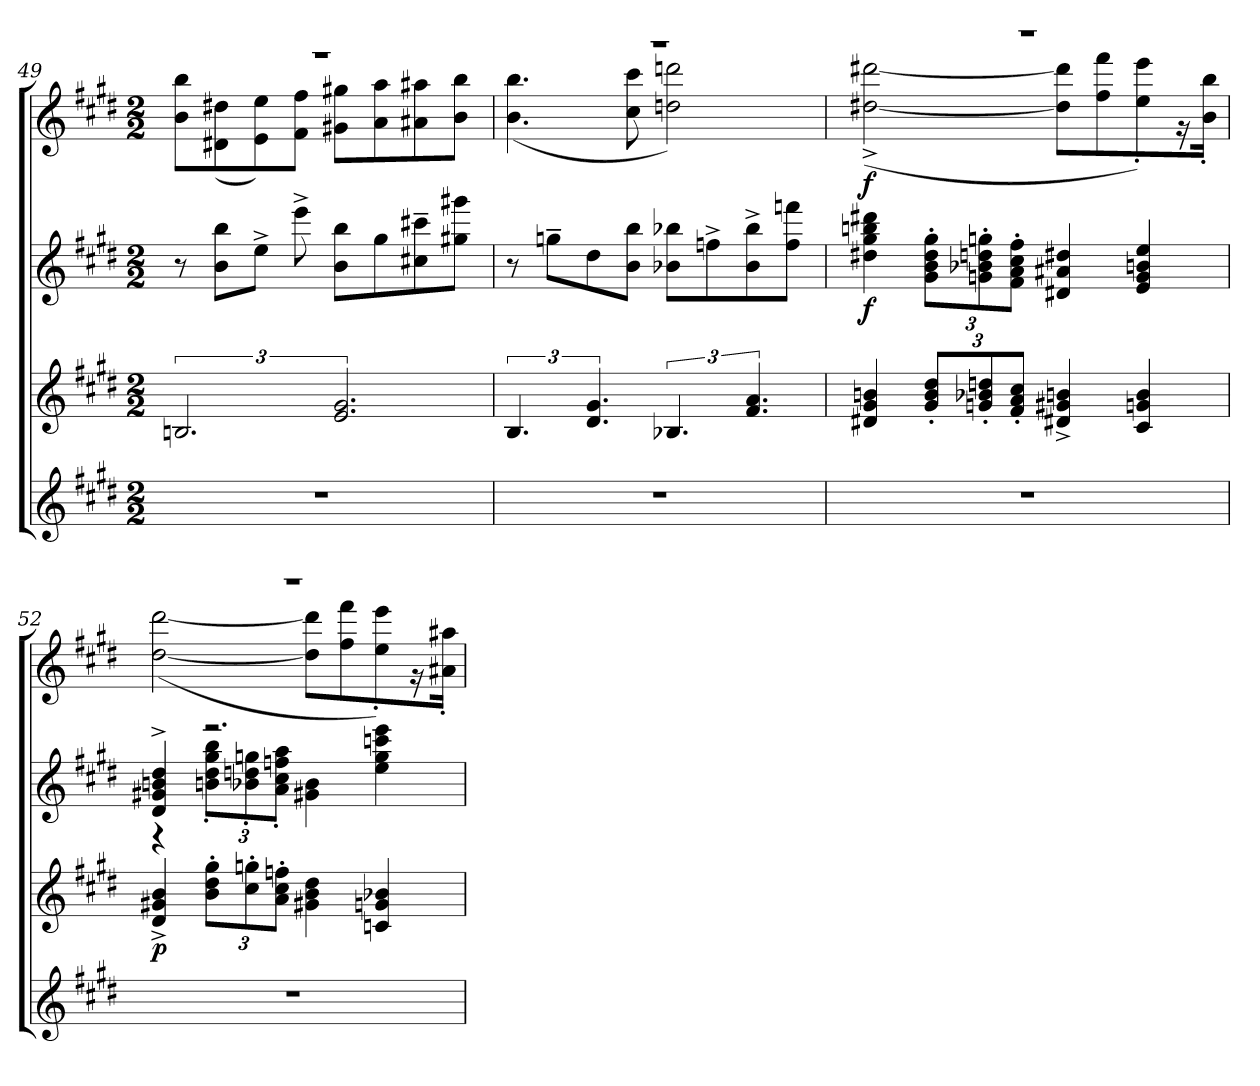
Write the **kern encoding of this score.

**kern	**kern	**kern	**dynam	**kern	**dynam
*part3	*part2	*part2	*part2	*part1	*part1
*staff4	*staff3	*staff2	*staff2/3	*staff1	*staff1
*clefG2	*clefG2	*clefG2	*	*clefG2	*
*k[f#c#g#d#]	*k[f#c#g#d#]	*k[f#c#g#d#]	*	*k[f#c#g#d#]	*
*M2/2	*M2/2	*M2/2	*	*M2/2	*
=49	=49	=49	=49	=49	=49
*	*	*	*	*^	*
1r	3.Bn	8r	.	1r	8b\ 8bb\L	.
.	.	8b\ 8bb\L	.	.	(<8d#X\ 8dd#X\	.
.	.	8ee^\J	.	.	8e\ 8ee\)	.
.	.	8eee^\	.	.	8f#\ 8ff#\J	.
.	3.e 3.g#	8b\ 8bb\L	.	.	8g#X\ 8gg#X\L	.
.	.	8gg#\	.	.	8a\ 8aa\	.
.	.	8cc#X\~ 8ccc#X\~	.	.	8a#X\ 8aa#X\	.
.	.	8gg#X\ 8ggg#X\J	.	.	8b\ 8bb\J	.
=50	=50	=50	=50	=50	=50	=50
1r	6.B/	8r	.	1r	(>4.b\ 4.bb\	.
.	.	8ggn~\L	.	.	.	.
.	6.d#/ 6.g#/	8dd#\	.	.	.	.
.	.	8b\ 8bb\J	.	.	8cc#\ 8ccc#\	.
.	6.B-X/	8b-X\ 8bb-X\L	.	.	2ddn\ 2dddn\)	.
.	.	8ffn^\	.	.	.	.
.	6.f#/< 6.a/<	8b-\^ 8bb-\^	.	.	.	.
.	.	8ff\ 8fffn\J	.	.	.	.
=51	=51	=51	=51	=51	=51	=51
!	!	!	!LO:DY:b	!	!	!LO:DY:b
1r	4d#X/ 4g#/ 4bn/	4dd#X\ 4gg#\ 4bbn\ 4ddd#X\	f	1r	(>[2dd#X\^ [2ddd#X\^	f
*	*Xbrackettup	*Xbrackettup	*	*	*	*
.	12g#/' 12b/' 12dd#/'L	12g#\' 12b\' 12dd#\' 12gg#\'L	.	.	.	.
.	12gn/'< 12b-X/'< 12ddn/'<	12gn\' 12b-X\' 12ddn\' 12ggn\'	.	.	.	.
.	12f#/' 12a/' 12cc#/'J	12f#\' 12a\' 12cc#\' 12ff#\'J	.	.	.	.
.	4d#X/^ 4g#X/^ 4bn/^	4d#X/ 4a#X/ 4dd#X/	.	.	8dd#\] 8ddd#\]L	.
.	.	.	.	.	8ff#\ 8fff#\	.
.	4c#/ 4gn/ 4b/	4e/ 4g/ 4bn/ 4ee/	.	.	8ee\' 8eee\')	.
.	.	.	.	.	16r	.
.	.	.	.	.	16b\' 16bb\'Jk	.
=52	=52	=52	=52	=52	=52	=52
*	*	*^	*	*	*	*
!	!	!	!	!LO:DY:b=2	!	!	!
1r	4d#/^ 4g#X/^ 4b/^	4d#/^ 4g#X/^ 4bn/^ 4dd#/^	4r	p	1r	(>[2dd#\ [2ddd#\	.
.	12b\' 12dd#\' 12gg#\'L	2.r	12bn\' 12dd#\' 12gg#\' 12bb\'L	.	.	.	.
.	12cc#\'< 12ggn\'<	.	12b-X\' 12ddn\' 12ggn\'	.	.	.	.
.	12a\' 12cc#\' 12ffn\'J	.	12a\' 12cc#\' 12ffn\' 12aa\'J	.	.	.	.
.	4g#X\ 4b\ 4dd#\	.	4g#X\ 4b-\	.	.	8dd#\] 8ddd#\]L	.
.	.	.	.	.	.	8ff#\ 8fff#\	.
.	4cn/ 4gn/ 4b-X/	.	4ee\ 4gg\ 4cccn\ 4eee\	.	.	8ee\' 8eee\')	.
.	.	.	.	.	.	16r	.
.	.	.	.	.	.	16a#X\' 16aa#X\'Jk	.
*	*	*v	*v	*	*	*	*
*	*	*	*	*v	*v	*
=	=	=	=	=	=
*-	*-	*-	*-	*-	*-
